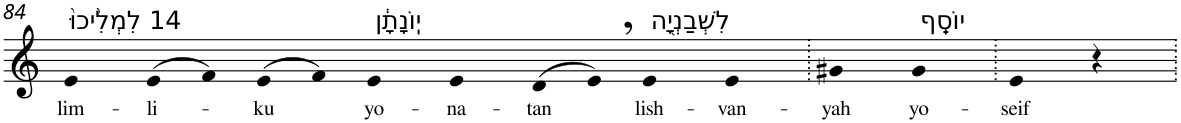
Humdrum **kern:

**kern	**text
*part1	*part1
*staff1	*staff1
*I"Piano	*
*I'Pno	*
!!LO:PB:g=z
*clefG2	*
*k[]	*
=84	=84
!LO:TX:a:t=14 לִמְלִ֙יכוּ֙	!
!	!LO:LY:b
4e	lim-
!	!LO:LY:b
(>8e	-li-
8f)	.
!	!LO:LY:b
(>8e	-ku
8f)	.
!LO:TX:a:t=יֽוֹנָתָ֔ן	!
!	!LO:LY:b
4e	yo-
!	!LO:LY:b
4e	-na-
!	!LO:LY:b
(>8d	-tan
8e,)	.
!LO:TX:a:t=לִשְׁבַנְיָ֖ה	!
!	!LO:LY:b
4e	lish-
!	!LO:LY:b
4e	-van-
=85.	=85.
!	!LO:LY:b
4g#X	-yah
!LO:TX:a:t=יוֹסֵֽף	!
!	!LO:LY:b
4g#	yo-
=86.	=86.
!	!LO:LY:b
4e	-seif
4r	.
=.	=.
*-	*-
